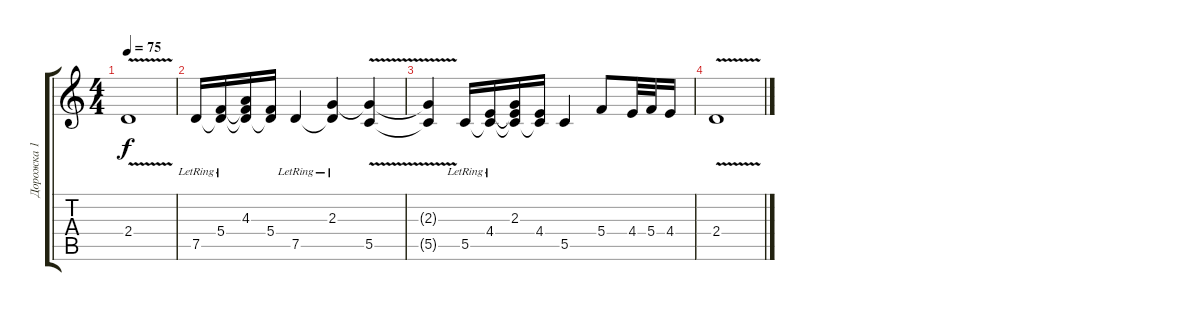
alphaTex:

\track ("Дорожка 1" "Дорожка 1") {instrument electricguitarclean}
\staff {score tabs}
\tuning (D4 A3 F3 C3 G2 D2) {hide}
\ts (4 4)
\tempo 75
\clef g2
\ks c
2.4{v}.1{dy f} |
7.5{lr}.16{volume 8} (5.4{lr} 7.5{t}).16 (4.3 5.4{t} 7.5{t}).16 (5.4 7.5{t}).16 7.5{lr}.4 (2.3{lr} 7.5{t}).4 (2.3{t} 5.5{v}).4 |
(2.3{t} 5.5{t}).4 5.5{lr}.16 (4.4{lr} 5.5{t}).16 (2.3 4.4{t} 5.5{t}).16 (4.4 5.5{t}).16 5.5.4 5.4.8 4.4.32 5.4.32 4.4.16 |
2.4{v}.1
